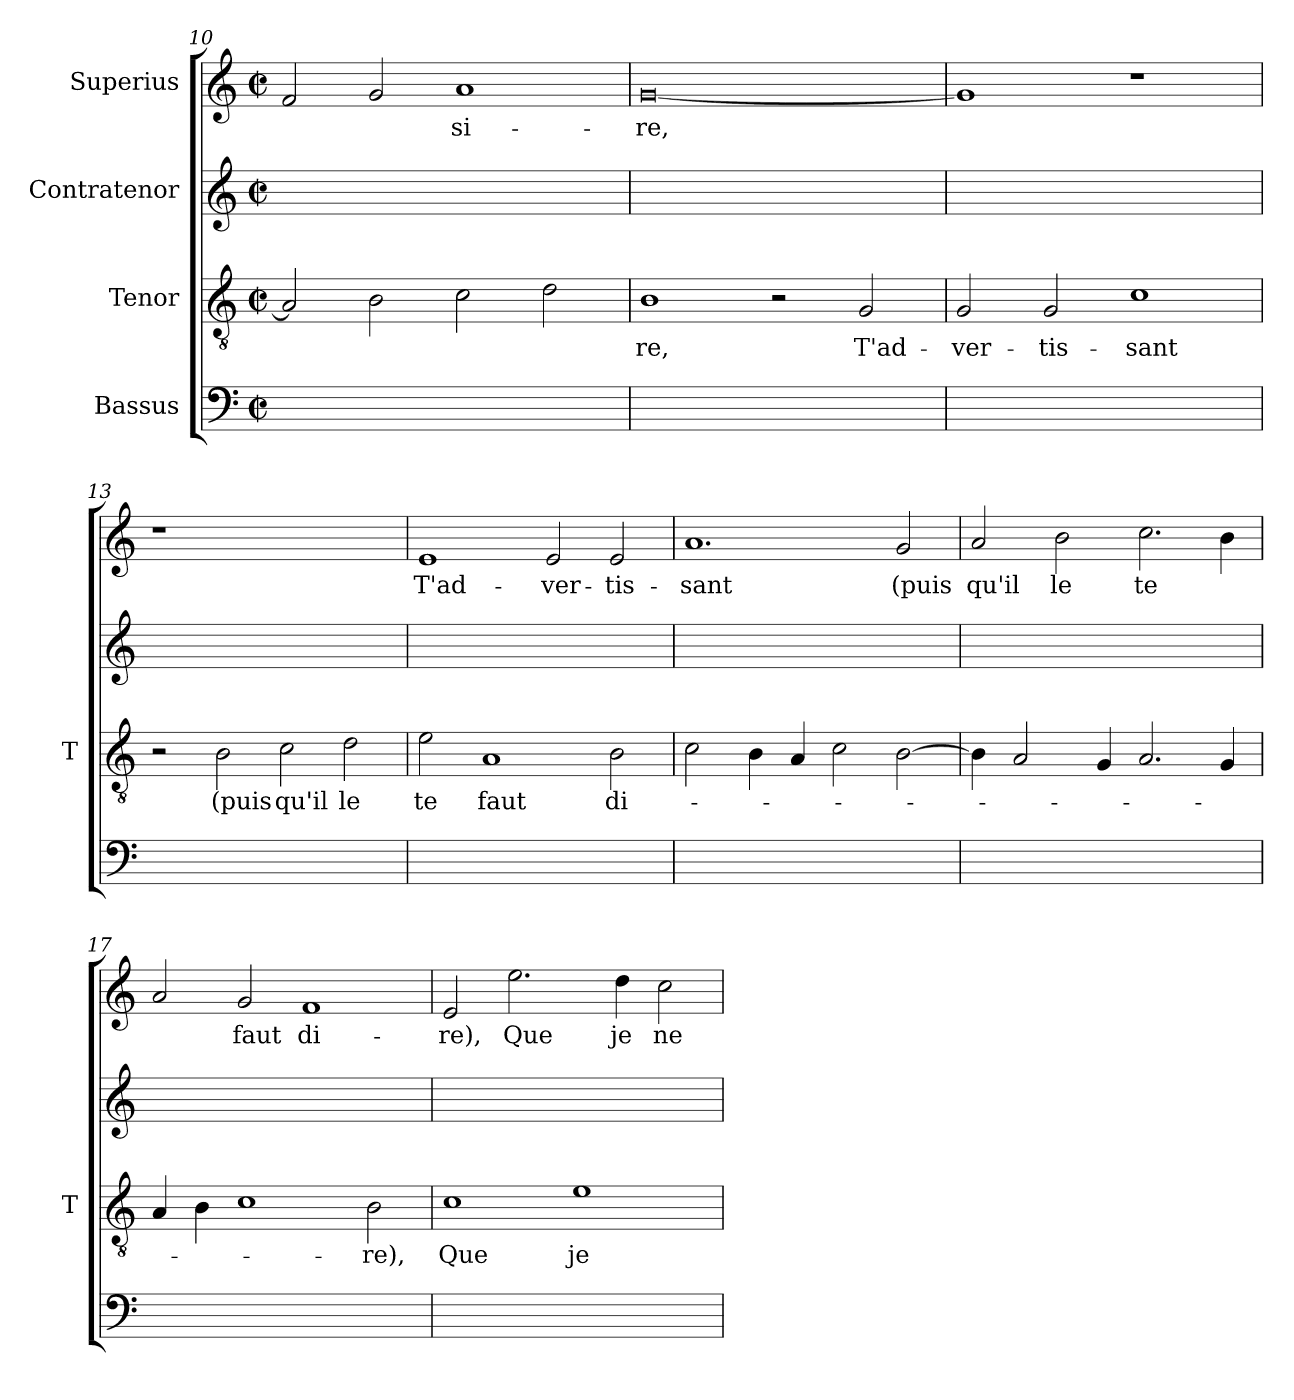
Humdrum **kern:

**kern	**kern	**text	**kern	**kern	**text
*part4	*part3	*part3	*part2	*part1	*part1
*staff4	*staff3	*staff3	*staff2	*staff1	*staff1
*I"Bassus	*I"Tenor	*	*I"Contratenor	*I"Superius	*
*	*I'T	*	*	*	*
*clefF4	*clefGv2	*	*clefG2	*clefG2	*
*k[]	*k[]	*	*k[]	*k[]	*
*C:	*C:	*	*C:	*C:	*
*M2/2	*M2/2	*	*M2/2	*M2/2	*
*met(c|)	*met(c|)	*	*met(c|)	*met(c|)	*
=10	=10	=10	=10	=10	=10
1ryy	2A]	.	1ryy	2f	.
.	2B	.	.	2g	.
1ryy	2c	.	1ryy	1a	si-
.	2d	.	.	.	.
=11	=11	=11	=11	=11	=11
1ryy	1B	-re,	1ryy	[0g	-re,
1ryy	2r	.	1ryy	.	.
.	2G	T'ad-	.	.	.
=12	=12	=12	=12	=12	=12
1ryy	2G	ver-	1ryy	1g]	.
.	2G	tis-	.	.	.
1ryy	1c	-sant	1ryy	1r	.
=13	=13	=13	=13	=13	=13
1ryy	2r	.	1ryy	1r	.
.	2B	-(puis	.	.	.
1ryy	2c	-qu'il	1ryy	1ryy	.
.	2d	-le	.	.	.
=14	=14	=14	=14	=14	=14
1ryy	2e	-te	1ryy	1e	T'ad-
.	1A	-faut	.	.	.
1ryy	.	.	1ryy	2e	ver-
.	2B	di-	.	2e	tis-
!!LO:PB:g=z
=15	=15	=15	=15	=15	=15
1ryy	2c	.	1ryy	1.a	-sant
.	4B	.	.	.	.
.	4A	.	.	.	.
1ryy	2c	.	1ryy	.	.
.	[2B	.	.	2g	-(puis
=16	=16	=16	=16	=16	=16
1ryy	4B]	.	1ryy	2a	-qu'il
.	2A	.	.	.	.
.	.	.	.	2b	-le
.	4G	.	.	.	.
1ryy	2.A	.	1ryy	2.cc	-te
.	4G	.	.	4b	.
=17	=17	=17	=17	=17	=17
1ryy	4A	.	1ryy	2a	.
.	4B	.	.	.	.
.	1c	.	.	2g	-faut
1ryy	.	.	1ryy	1f	di-
.	2B	-re),	.	.	.
=18	=18	=18	=18	=18	=18
1ryy	1c	-Que	1ryy	2e	-re),
.	.	.	.	2.ee	-Que
1ryy	1e	-je	1ryy	.	.
.	.	.	.	4dd	-je
.	.	.	.	2cc	-ne
=	=	=	=	=	=
*-	*-	*-	*-	*-	*-
